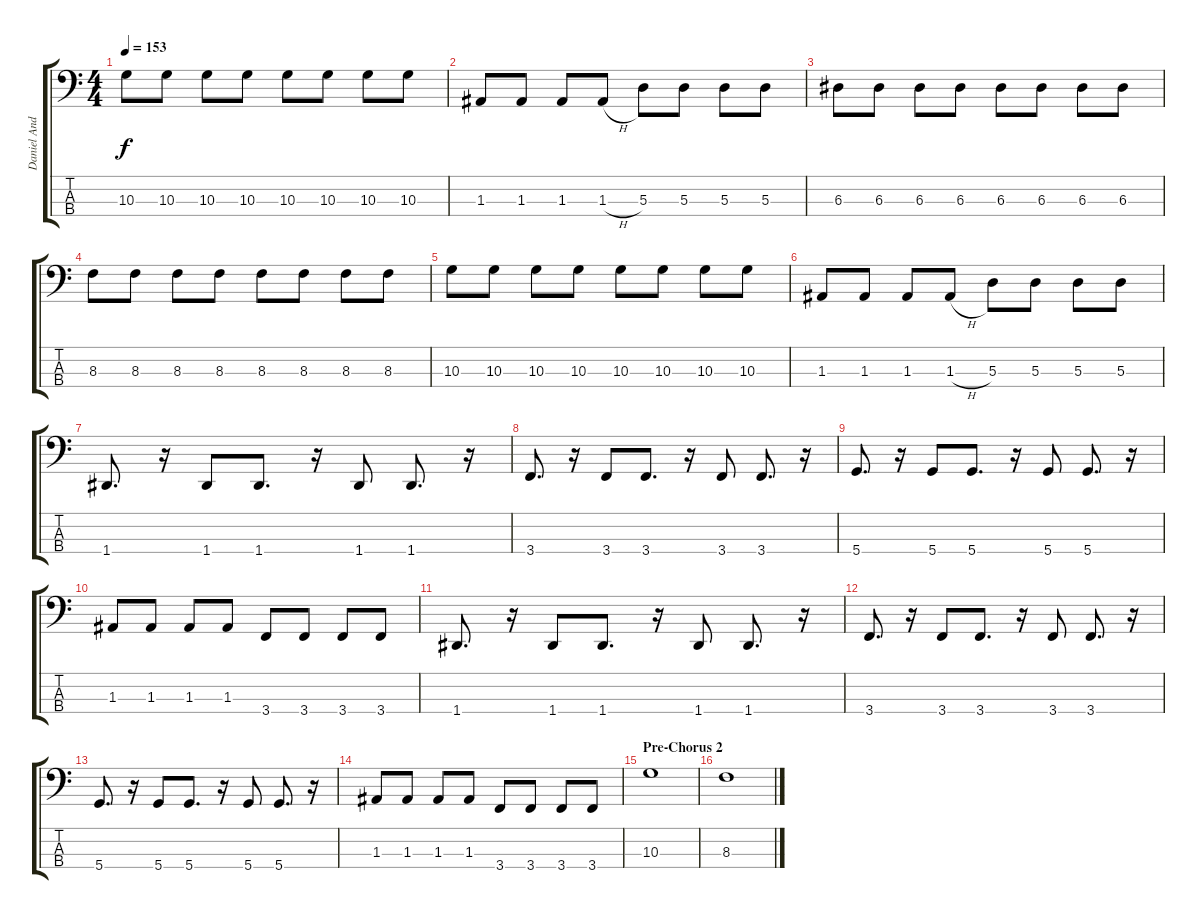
\track ("Daniel Anderson" "Daniel And") {instrument electricbassfinger}
\staff {score tabs}
\tuning (G2 D2 A1 D1) {hide}
\ts (4 4)
\tempo 153
\clef f4
\ks c
10.3.8{dy f} 10.3.8 10.3.8 10.3.8 10.3.8 10.3.8 10.3.8 10.3.8 |
1.3.8 1.3.8 1.3.8 1.3{h}.8 5.3.8 5.3.8 5.3.8 5.3.8 |
6.3.8 6.3.8 6.3.8 6.3.8 6.3.8 6.3.8 6.3.8 6.3.8 |
8.3.8 8.3.8 8.3.8 8.3.8 8.3.8 8.3.8 8.3.8 8.3.8 |
10.3.8 10.3.8 10.3.8 10.3.8 10.3.8 10.3.8 10.3.8 10.3.8 |
1.3.8 1.3.8 1.3.8 1.3{h}.8 5.3.8 5.3.8 5.3.8 5.3.8 |
1.4.8{d} r.16 1.4.8 1.4.8{d} r.16 1.4.8 1.4.8{d} r.16 |
3.4.8{d} r.16 3.4.8 3.4.8{d} r.16 3.4.8 3.4.8{d} r.16 |
5.4.8{d} r.16 5.4.8 5.4.8{d} r.16 5.4.8 5.4.8{d} r.16 |
1.3.8 1.3.8 1.3.8 1.3.8 3.4.8 3.4.8 3.4.8 3.4.8 |
1.4.8{d} r.16 1.4.8 1.4.8{d} r.16 1.4.8 1.4.8{d} r.16 |
3.4.8{d} r.16 3.4.8 3.4.8{d} r.16 3.4.8 3.4.8{d} r.16 |
5.4.8{d} r.16 5.4.8 5.4.8{d} r.16 5.4.8 5.4.8{d} r.16 |
1.3.8 1.3.8 1.3.8 1.3.8 3.4.8 3.4.8 3.4.8 3.4.8 |
\section ("" "Pre-Chorus 2")
10.3.1 |
8.3.1
